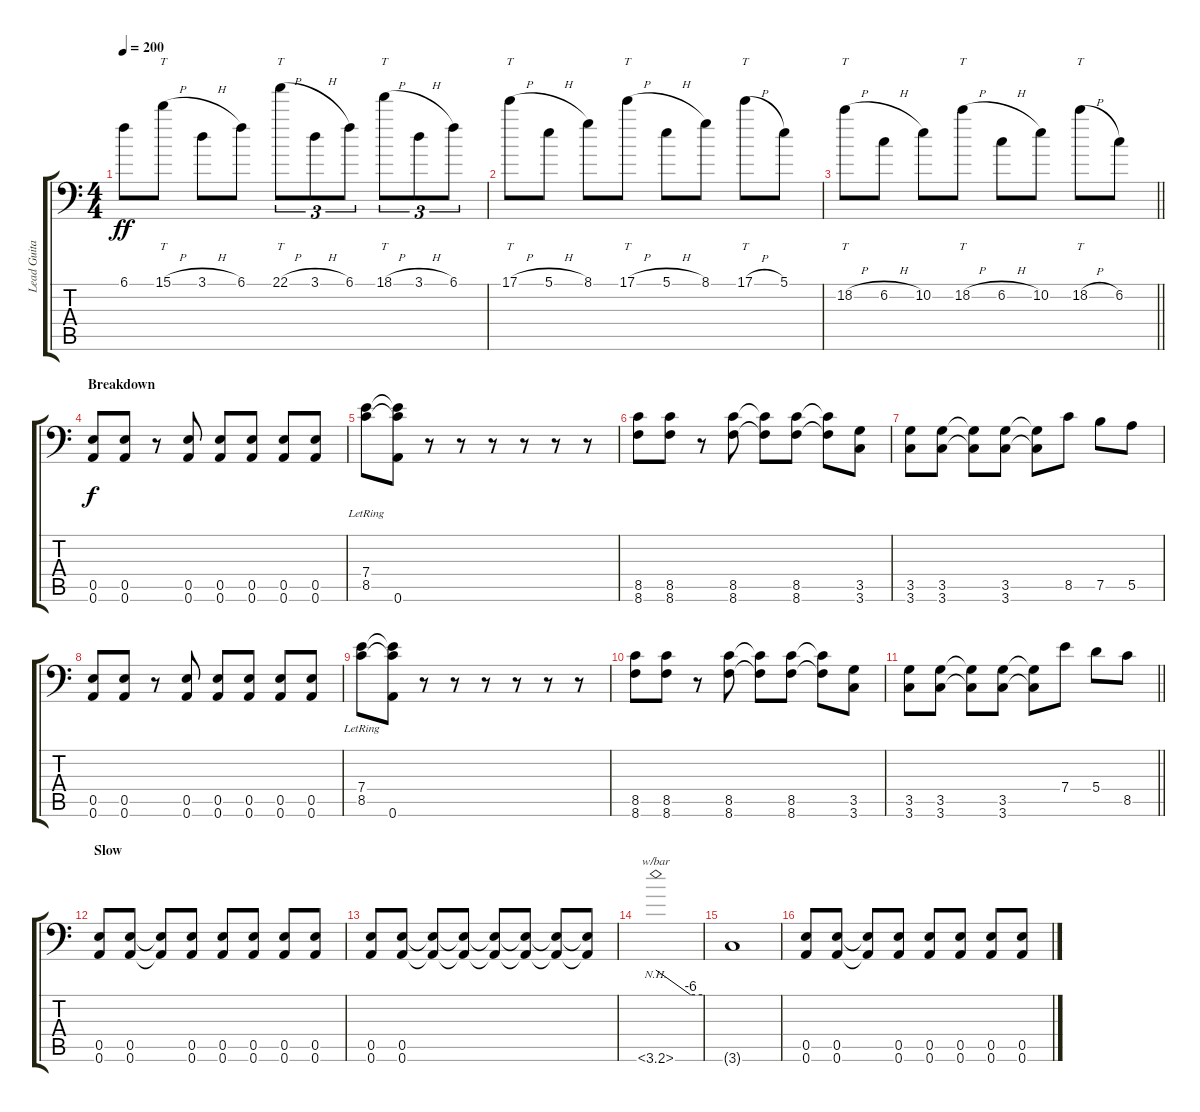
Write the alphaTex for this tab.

\track ("Lead Guitar" "Lead Guita") {instrument distortionguitar}
\staff {score tabs}
\tuning (B3 Gb3 D3 A2 E2 A1) {hide}
\ts (4 4)
\tempo 200
\clef f4
\ks c
6.1.8{dy ff} 15.1{h}.8{tt} 3.1{h}.8 6.1.8 22.1{h}.8{tt tu (3 2)} 3.1{h}.8{tu (3 2)} 6.1.8{tu (3 2)} 18.1{h}.8{tt tu (3 2)} 3.1{h}.8{tu (3 2)} 6.1.8{tu (3 2)} |
17.1{h}.8{tt} 5.1{h}.8 8.1.8 17.1{h}.8{tt} 5.1{h}.8 8.1.8 17.1{h}.8{tt} 5.1.8 |
\barLineRight lightlight
18.2{h}.8{tt} 6.2{h}.8 10.2.8 18.2{h}.8{tt} 6.2{h}.8 10.2.8 18.2{h}.8{tt} 6.2.8 |
\section ("" "Breakdown")
(0.5 0.6).8{dy f balance 16} (0.5 0.6).8 r.8 (0.5 0.6).8 (0.5 0.6).8 (0.5 0.6).8 (0.5 0.6).8 (0.5 0.6).8 |
(7.4{lr} 8.5{lr}).8 (7.4{t} 8.5{t} 0.6).8 r.8 r.8 r.8 r.8 r.8 r.8 |
(8.5 8.6).8 (8.5 8.6).8 r.8 (8.5 8.6).8 (8.5{t} 8.6{t}).8 (8.5 8.6).8 (8.5{t} 8.6{t}).8 (3.5 3.6).8 |
(3.5 3.6).8 (3.5 3.6).8 (3.5{t} 3.6{t}).8 (3.5 3.6).8 (3.5{t} 3.6{t}).8 8.5.8 7.5.8 5.5.8 |
(0.5 0.6).8 (0.5 0.6).8 r.8 (0.5 0.6).8 (0.5 0.6).8 (0.5 0.6).8 (0.5 0.6).8 (0.5 0.6).8 |
(7.4{lr} 8.5{lr}).8 (7.4{t} 8.5{t} 0.6).8 r.8 r.8 r.8 r.8 r.8 r.8 |
(8.5 8.6).8 (8.5 8.6).8 r.8 (8.5 8.6).8 (8.5{t} 8.6{t}).8 (8.5 8.6).8 (8.5{t} 8.6{t}).8 (3.5 3.6).8 |
\barLineRight lightlight
(3.5 3.6).8 (3.5 3.6).8 (3.5{t} 3.6{t}).8 (3.5 3.6).8 (3.5{t} 3.6{t}).8 7.4.8 5.4.8 8.5.8 |
\section ("" "Slow")
(0.5 0.6).8 (0.5 0.6).8 (0.5{t} 0.6{t}).8 (0.5 0.6).8 (0.5 0.6).8 (0.5 0.6).8 (0.5 0.6).8 (0.5 0.6).8 |
(0.5 0.6).8 (0.5 0.6).8 (0.5{t} 0.6{t}).8 (0.5{t} 0.6{t}).8 (0.5{t} 0.6{t}).8 (0.5{t} 0.6{t}).8 (0.5{t} 0.6{t}).8 (0.5{t} 0.6{t}).8 |
3.6{nh}.1{tbe (custom default 0 0 45 -24 60 -24)} |
3.6{t}.1 |
(0.5 0.6).8 (0.5 0.6).8 (0.5{t} 0.6{t}).8 (0.5 0.6).8 (0.5 0.6).8 (0.5 0.6).8 (0.5 0.6).8 (0.5 0.6).8
